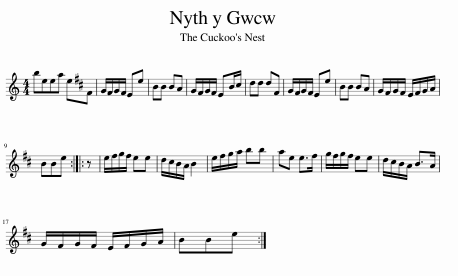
X:1
L:1/8
M:4/4
I:linebreak $
K:C
V:1 treble
V:1
 beea e^F | G/^F/G/F/ Ee | BB BA | G/^F/G/F/ EB/^c/ | dd d^F | %5
 G/^F/G/F/ Ee | BB BA | G/^F/G/F/ E/F/G/A/ |$ BBe :: z | %10
 e/^f/g/f/ ee | d/^c/B/A/ B2 | e/^f/g/a/ bb | ae e>^f | g/^f/g/f/ ee | %15
 d/^c/B/A/ B>A |$ G/^F/G/F/ E/F/G/A/ | BBe :| %18
